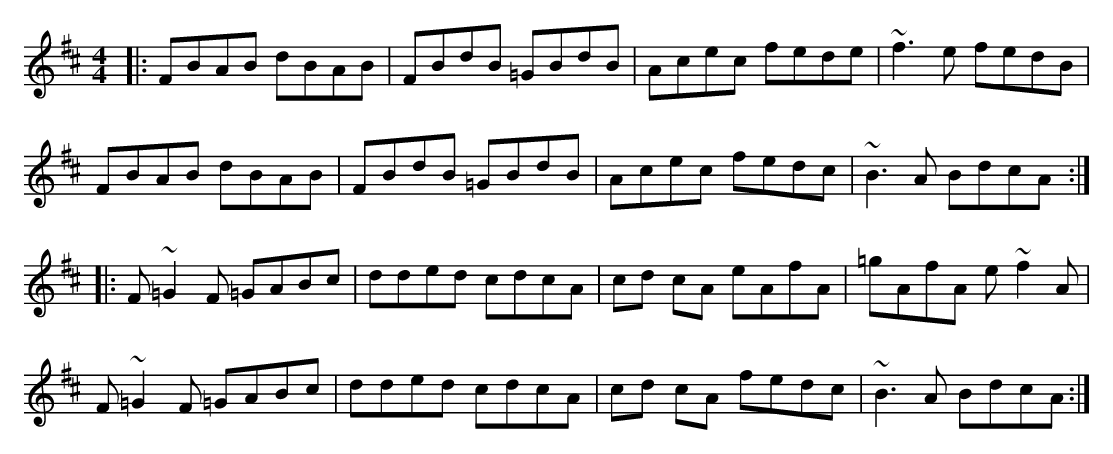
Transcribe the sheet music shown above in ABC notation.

X:1
M:4/4
K:Bmin
|:FBAB dBAB|FBdB =GBdB|Acec fede|~f3e fedB|
FBAB dBAB|FBdB =GBdB|Acec fedc|~B3A BdcA:|
|:F~=G2F =GABc|dded cdcA|cd cA eAfA|=gAfA e~f2A|
F~=G2F =GABc|dded cdcA|cd cA fedc|~B3A BdcA:|
